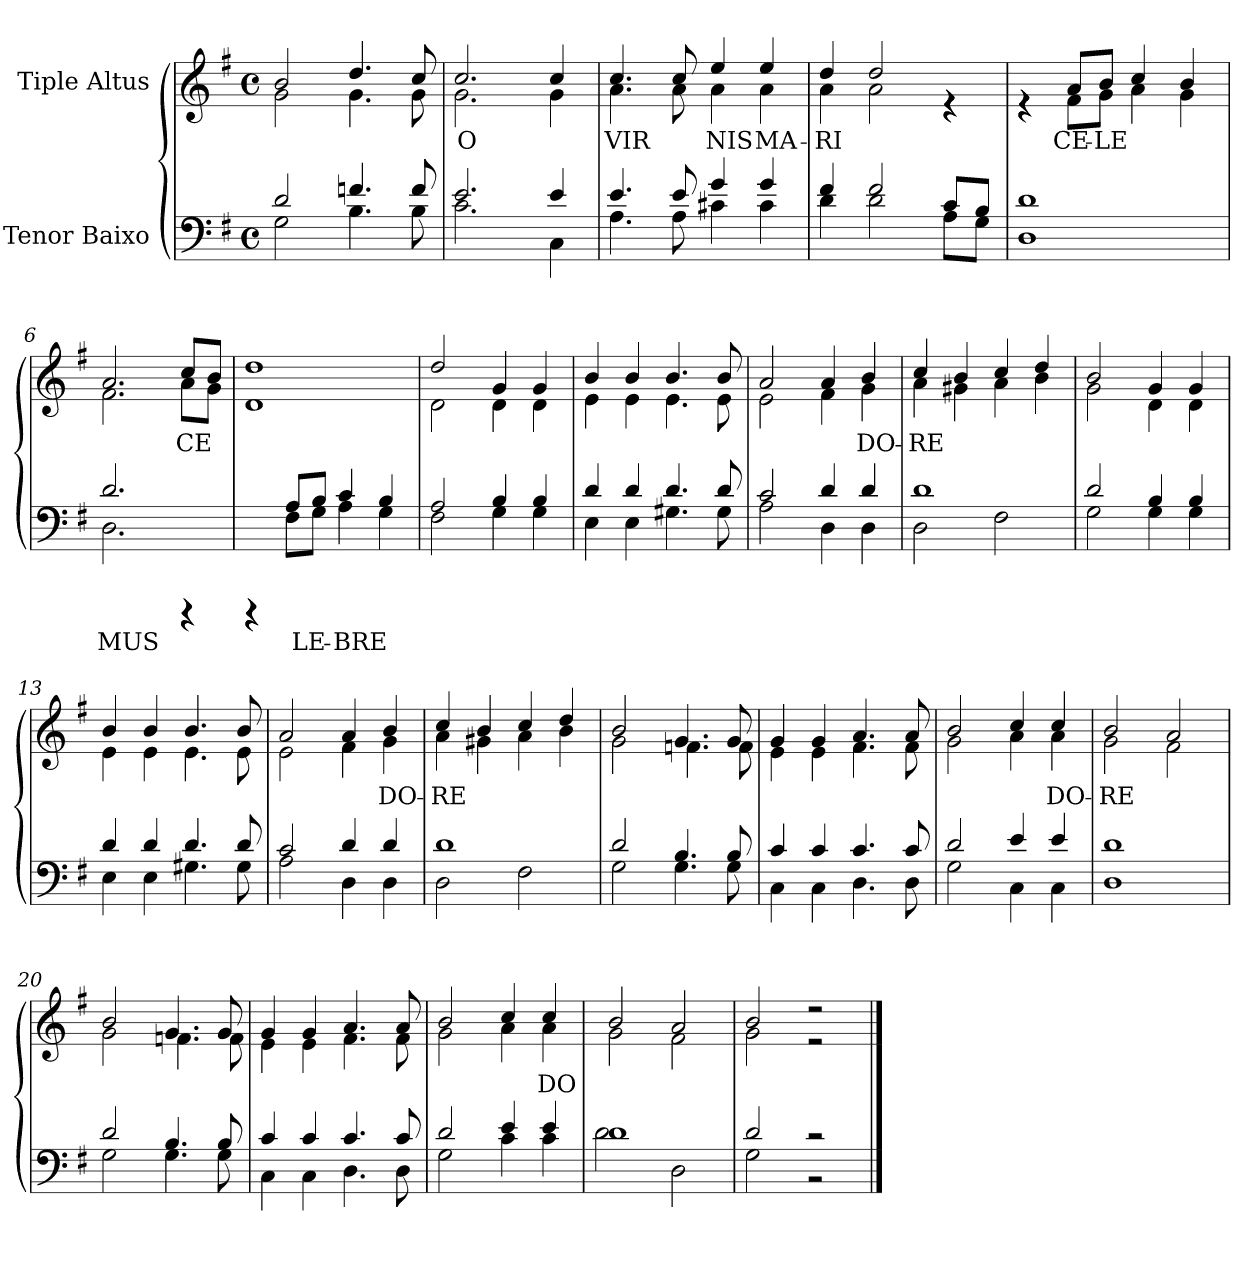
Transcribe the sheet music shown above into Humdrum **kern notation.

**kern	**text	**kern	**text
*part2	*part2	*part1	*part1
*staff2	*staff2	*staff1	*staff1
*I"Tenor Baixo	*	*I"Tiple Altus	*
!!LO:PB:g=z
*stria5	*	*stria5	*
*clefF4	*	*clefG2	*
*k[f#]	*	*k[f#]	*
*G:	*	*G:	*
*M4/4	*	*M4/4	*
*met(c)	*	*met(c)	*
=1	=1	=1	=1
!	!LO:LY:b:cj	!	!
*^	*	*	*
!	!	!LO:LY:b:cj	!	!LO:LY:b:cj
*	*	*	*^	*
!	!	!	!	!	!LO:LY:b:cj
2d/	2G\	--	2b/	2g\	--
!	!	!LO:LY:b:cj	!	!	!
!	!	!LO:LY:b:cj	!	!	!LO:LY:b:cj
!	!	!	!	!	!LO:LY:b:cj
4.fn/	4.B\	--	4.dd/	4.g\	--
!	!	!LO:LY:b:cj	!	!	!
!	!	!LO:LY:b:cj	!	!	!LO:LY:b:cj
!	!	!	!	!	!LO:LY:b:cj
8f/	8B\	--	8cc/	8g\	--
=2	=2	=2	=2	=2	=2
!	!	!LO:LY:b:cj	!	!	!
!	!	!LO:LY:b:cj	!	!	!LO:LY:b:cj
!	!	!	!	!	!LO:LY:b:cj
2.e/	2.c\	--	2.cc/	2.g\	-O-
!	!	!LO:LY:b:cj	!	!	!
!	!	!LO:LY:b:cj	!	!	!LO:LY:b:cj
!	!	!	!	!	!LO:LY:b:cj
4e/	4C\	--	4cc/	4g\	-
=3	=3	=3	=3	=3	=3
!	!	!LO:LY:b:cj	!	!	!
!	!	!LO:LY:b:cj	!	!	!LO:LY:b:cj
!	!	!	!	!	!LO:LY:b:cj
4.e/	4.A\	--	4.cc/	4.a\	-VIR
!	!	!LO:LY:b:cj	!	!	!
!	!	!LO:LY:b:cj	!	!	!LO:LY:b:cj
!	!	!	!	!	!LO:LY:b:cj
8e/	8A\	--	8cc/	8a\	--
!	!	!LO:LY:b:cj	!	!	!
!	!	!LO:LY:b:cj	!	!	!LO:LY:b:cj
!	!	!	!	!	!LO:LY:b:cj
4g/	4c#X\	--	4ee/	4a\	-NIS
!	!	!LO:LY:b:cj	!	!	!
!	!	!LO:LY:b:cj	!	!	!LO:LY:b:cj
!	!	!	!	!	!LO:LY:b:cj
4g/	4c#\	--	4ee/	4a\	-MA-
!!LO:LB:g=z	!!
=4	=4	=4	=4	=4	=4
!	!	!LO:LY:b:cj	!	!	!
!	!	!LO:LY:b:cj	!	!	!LO:LY:b:cj
!	!	!	!	!	!LO:LY:b:cj
4f#/	4d\	--	4dd/	4a\	-RI-
!	!	!LO:LY:b:cj	!	!	!
!	!	!LO:LY:b:cj	!	!	!LO:LY:b:cj
!	!	!	!	!	!LO:LY:b:cj
2f#/	2d\	--	2dd/	2a\	-
!	!	!LO:LY:b:cj	!	!	!
!	!	!LO:LY:b:cj	!	!	!
8c/L	8A\L	--	4re	4re	.
!	!	!LO:LY:b:cj	!	!	!
!	!	!LO:LY:b:cj	!	!	!
8B/J	8G\J	--	.	.	.
=5	=5	=5	=5	=5	=5
!	!	!LO:LY:b:cj	!	!	!
!	!	!LO:LY:b:cj	!	!	!
1d	1D	--	4re	4re	.
!	!	!	!	!	!LO:LY:b:cj
!	!	!	!	!	!LO:LY:b:cj
.	.	.	8a/L	8f#\L	-CE-
!	!	!	!	!	!LO:LY:b:cj
!	!	!	!	!	!LO:LY:b:cj
.	.	.	8b/J	8g\J	-LE-
!	!	!	!	!	!LO:LY:b:cj
!	!	!	!	!	!LO:LY:b:cj
.	.	.	4cc/	4a\	-
!	!	!	!	!	!LO:LY:b:cj
!	!	!	!	!	!LO:LY:b:cj
.	.	.	4b/	4g\	--
=6	=6	=6	=6	=6	=6
!	!	!LO:LY:b:cj	!	!	!
!	!	!LO:LY:b:cj	!	!	!LO:LY:b:cj
!	!	!	!	!	!LO:LY:b:cj
2.d/	2.D\	-MUS	2.a/	2.f#\	-
!	!	!	!	!	!LO:LY:b:cj
!	!	!	!	!	!LO:LY:b:cj
4rBBBB	4rBBBB	.	8cc/L	8a\L	-CE-
!	!	!	!	!	!LO:LY:b:cj
!	!	!	!	!	!LO:LY:b:cj
.	.	.	8b/J	8g\J	--
!!LO:LB:g=z	!!
=7	=7	=7	=7	=7	=7
!	!	!	!	!	!LO:LY:b:cj
!	!	!	!	!	!LO:LY:b:cj
4rBBBB	4rBBBB	.	1dd	1d	--
!	!	!LO:LY:b:cj	!	!	!
!	!	!LO:LY:b:cj	!	!	!
8A/L	8F#\L	--	.	.	.
!	!	!LO:LY:b:cj	!	!	!
!	!	!LO:LY:b:cj	!	!	!
8B/J	8G\J	-LE-	.	.	.
!	!	!LO:LY:b:cj	!	!	!
!	!	!LO:LY:b:cj	!	!	!
4c/	4A\	-BRE	.	.	.
!	!	!LO:LY:b:cj	!	!	!
!	!	!LO:LY:b:cj	!	!	!
4B/	4G\	--	.	.	.
=8	=8	=8	=8	=8	=8
!	!	!LO:LY:b:cj	!	!	!
!	!	!LO:LY:b:cj	!	!	!LO:LY:b:cj
!	!	!	!	!	!LO:LY:b:cj
2A/	2F#\	-	2dd/	2d\	-
!	!	!LO:LY:b:cj	!	!	!
!	!	!LO:LY:b:cj	!	!	!LO:LY:b:cj
!	!	!	!	!	!LO:LY:b:cj
4B/	4G\	--	4g/	4d\	--
!	!	!LO:LY:b:cj	!	!	!
!	!	!LO:LY:b:cj	!	!	!LO:LY:b:cj
!	!	!	!	!	!LO:LY:b:cj
4B/	4G\	--	4g/	4d\	-
=9	=9	=9	=9	=9	=9
!	!	!LO:LY:b:cj	!	!	!
!	!	!LO:LY:b:cj	!	!	!LO:LY:b:cj
!	!	!	!	!	!LO:LY:b:cj
4d/	4E\	--	4b/	4e\	--
!	!	!LO:LY:b:cj	!	!	!
!	!	!LO:LY:b:cj	!	!	!LO:LY:b:cj
!	!	!	!	!	!LO:LY:b:cj
4d/	4E\	--	4b/	4e\	-
!	!	!LO:LY:b:cj	!	!	!
!	!	!LO:LY:b:cj	!	!	!LO:LY:b:cj
!	!	!	!	!	!LO:LY:b:cj
4.d/	4.G#X\	--	4.b/	4.e\	--
!	!	!LO:LY:b:cj	!	!	!
!	!	!LO:LY:b:cj	!	!	!LO:LY:b:cj
!	!	!	!	!	!LO:LY:b:cj
8d/	8G#\	--	8b/	8e\	--
!!LO:LB:g=z	!!
=10	=10	=10	=10	=10	=10
!	!	!LO:LY:b:cj	!	!	!
!	!	!LO:LY:b:cj	!	!	!LO:LY:b:cj
!	!	!	!	!	!LO:LY:b:cj
2c/	2A\	--	2a/	2e\	-
!	!	!LO:LY:b:cj	!	!	!
!	!	!LO:LY:b:cj	!	!	!LO:LY:b:cj
!	!	!	!	!	!LO:LY:b:cj
4d/	4D\	--	4a/	4f#\	--
!	!	!LO:LY:b:cj	!	!	!
!	!	!LO:LY:b:cj	!	!	!LO:LY:b:cj
!	!	!	!	!	!LO:LY:b:cj
4d/	4D\	--	4b/	4g\	-DO-
=11	=11	=11	=11	=11	=11
!	!	!LO:LY:b:cj	!	!	!
!	!	!LO:LY:b:cj	!	!	!LO:LY:b:cj
!	!	!	!	!	!LO:LY:b:cj
1d	2D\	--	4cc/	4a\	-RE
!	!	!	!	!	!LO:LY:b:cj
!	!	!	!	!	!LO:LY:b:cj
.	.	.	4b/	4g#X\	--
!	!	!LO:LY:b:cj	!	!	!LO:LY:b:cj
!	!	!	!	!	!LO:LY:b:cj
.	2F#\	--	4cc/	4a\	--
!	!	!	!	!	!LO:LY:b:cj
!	!	!	!	!	!LO:LY:b:cj
.	.	.	4dd/	4b\	--
=12	=12	=12	=12	=12	=12
!	!	!LO:LY:b:cj	!	!	!
!	!	!LO:LY:b:cj	!	!	!LO:LY:b:cj
!	!	!	!	!	!LO:LY:b:cj
2d/	2G\	--	2b/	2g\	-
!	!	!LO:LY:b:cj	!	!	!
!	!	!LO:LY:b:cj	!	!	!LO:LY:b:cj
!	!	!	!	!	!LO:LY:b:cj
4B/	4G\	--	4g/	4d\	--
!	!	!LO:LY:b:cj	!	!	!
!	!	!LO:LY:b:cj	!	!	!LO:LY:b:cj
!	!	!	!	!	!LO:LY:b:cj
4B/	4G\	--	4g/	4d\	-
!!LO:LB:g=z	!!
=13	=13	=13	=13	=13	=13
!	!	!LO:LY:b:cj	!	!	!
!	!	!LO:LY:b:cj	!	!	!LO:LY:b:cj
!	!	!	!	!	!LO:LY:b:cj
4d/	4E\	--	4b/	4e\	--
!	!	!LO:LY:b:cj	!	!	!
!	!	!LO:LY:b:cj	!	!	!LO:LY:b:cj
!	!	!	!	!	!LO:LY:b:cj
4d/	4E\	--	4b/	4e\	-
!	!	!LO:LY:b:cj	!	!	!
!	!	!LO:LY:b:cj	!	!	!LO:LY:b:cj
!	!	!	!	!	!LO:LY:b:cj
4.d/	4.G#X\	--	4.b/	4.e\	--
!	!	!LO:LY:b:cj	!	!	!
!	!	!LO:LY:b:cj	!	!	!LO:LY:b:cj
!	!	!	!	!	!LO:LY:b:cj
8d/	8G#\	--	8b/	8e\	--
=14	=14	=14	=14	=14	=14
!	!	!LO:LY:b:cj	!	!	!
!	!	!LO:LY:b:cj	!	!	!LO:LY:b:cj
!	!	!	!	!	!LO:LY:b:cj
2c/	2A\	--	2a/	2e\	-
!	!	!LO:LY:b:cj	!	!	!
!	!	!LO:LY:b:cj	!	!	!LO:LY:b:cj
!	!	!	!	!	!LO:LY:b:cj
4d/	4D\	--	4a/	4f#\	--
!	!	!LO:LY:b:cj	!	!	!
!	!	!LO:LY:b:cj	!	!	!LO:LY:b:cj
!	!	!	!	!	!LO:LY:b:cj
4d/	4D\	--	4b/	4g\	-DO-
=15	=15	=15	=15	=15	=15
!	!	!LO:LY:b:cj	!	!	!
!	!	!LO:LY:b:cj	!	!	!LO:LY:b:cj
!	!	!	!	!	!LO:LY:b:cj
1d	2D\	--	4cc/	4a\	-RE
!	!	!	!	!	!LO:LY:b:cj
!	!	!	!	!	!LO:LY:b:cj
.	.	.	4b/	4g#X\	--
!	!	!LO:LY:b:cj	!	!	!LO:LY:b:cj
!	!	!	!	!	!LO:LY:b:cj
.	2F#\	--	4cc/	4a\	--
!	!	!	!	!	!LO:LY:b:cj
!	!	!	!	!	!LO:LY:b:cj
.	.	.	4dd/	4b\	--
!!LO:PB:g=z	!!
=16	=16	=16	=16	=16	=16
!	!	!LO:LY:b:cj	!	!	!
!	!	!LO:LY:b:cj	!	!	!LO:LY:b:cj
!	!	!	!	!	!LO:LY:b:cj
2d/	2G\	--	2b/	2g\	-
!	!	!LO:LY:b:cj	!	!	!
!	!	!LO:LY:b:cj	!	!	!LO:LY:b:cj
!	!	!	!	!	!LO:LY:b:cj
4.B/	4.G\	--	4.g/	4.fn\	--
!	!	!LO:LY:b:cj	!	!	!
!	!	!LO:LY:b:cj	!	!	!LO:LY:b:cj
!	!	!	!	!	!LO:LY:b:cj
8B/	8G\	--	8g/	8f\	-
=17	=17	=17	=17	=17	=17
!	!	!LO:LY:b:cj	!	!	!
!	!	!LO:LY:b:cj	!	!	!LO:LY:b:cj
!	!	!	!	!	!LO:LY:b:cj
4c/	4C\	--	4g/	4e\	--
!	!	!LO:LY:b:cj	!	!	!
!	!	!LO:LY:b:cj	!	!	!LO:LY:b:cj
!	!	!	!	!	!LO:LY:b:cj
4c/	4C\	--	4g/	4e\	-
!	!	!LO:LY:b:cj	!	!	!
!	!	!LO:LY:b:cj	!	!	!LO:LY:b:cj
!	!	!	!	!	!LO:LY:b:cj
4.c/	4.D\	--	4.a/	4.f#\	--
!	!	!LO:LY:b:cj	!	!	!
!	!	!LO:LY:b:cj	!	!	!LO:LY:b:cj
!	!	!	!	!	!LO:LY:b:cj
8c/	8D\	--	8a/	8f#\	--
=18	=18	=18	=18	=18	=18
!	!	!LO:LY:b:cj	!	!	!
!	!	!LO:LY:b:cj	!	!	!LO:LY:b:cj
!	!	!	!	!	!LO:LY:b:cj
2d/	2G\	--	2b/	2g\	-
!	!	!LO:LY:b:cj	!	!	!
!	!	!LO:LY:b:cj	!	!	!LO:LY:b:cj
!	!	!	!	!	!LO:LY:b:cj
4e/	4C\	--	4cc/	4a\	--
!	!	!LO:LY:b:cj	!	!	!
!	!	!LO:LY:b:cj	!	!	!LO:LY:b:cj
!	!	!	!	!	!LO:LY:b:cj
4e/	4C\	--	4cc/	4a\	-DO-
!!LO:LB:g=z	!!
=19	=19	=19	=19	=19	=19
!	!	!LO:LY:b:cj	!	!	!
!	!	!LO:LY:b:cj	!	!	!LO:LY:b:cj
!	!	!	!	!	!LO:LY:b:cj
1d	1D	--	2b/	2g\	-RE
!	!	!	!	!	!LO:LY:b:cj
!	!	!	!	!	!LO:LY:b:cj
.	.	.	2a/	2f#\	--
=20	=20	=20	=20	=20	=20
!	!	!LO:LY:b:cj	!	!	!
!	!	!LO:LY:b:cj	!	!	!LO:LY:b:cj
!	!	!	!	!	!LO:LY:b:cj
2d/	2G\	--	2b/	2g\	-
!	!	!LO:LY:b:cj	!	!	!
!	!	!LO:LY:b:cj	!	!	!LO:LY:b:cj
!	!	!	!	!	!LO:LY:b:cj
4.B/	4.G\	--	4.g/	4.fn\	--
!	!	!LO:LY:b:cj	!	!	!
!	!	!LO:LY:b:cj	!	!	!LO:LY:b:cj
!	!	!	!	!	!LO:LY:b:cj
8B/	8G\	--	8g/	8f\	-
=21	=21	=21	=21	=21	=21
!	!	!LO:LY:b:cj	!	!	!
!	!	!LO:LY:b:cj	!	!	!LO:LY:b:cj
!	!	!	!	!	!LO:LY:b:cj
4c/	4C\	--	4g/	4e\	--
!	!	!LO:LY:b:cj	!	!	!
!	!	!LO:LY:b:cj	!	!	!LO:LY:b:cj
!	!	!	!	!	!LO:LY:b:cj
4c/	4C\	--	4g/	4e\	-
!	!	!LO:LY:b:cj	!	!	!
!	!	!LO:LY:b:cj	!	!	!LO:LY:b:cj
!	!	!	!	!	!LO:LY:b:cj
4.c/	4.D\	--	4.a/	4.f#\	--
!	!	!LO:LY:b:cj	!	!	!
!	!	!LO:LY:b:cj	!	!	!LO:LY:b:cj
!	!	!	!	!	!LO:LY:b:cj
8c/	8D\	--	8a/	8f#\	--
!!LO:LB:g=z	!!
=22	=22	=22	=22	=22	=22
!	!	!LO:LY:b:cj	!	!	!
!	!	!LO:LY:b:cj	!	!	!LO:LY:b:cj
!	!	!	!	!	!LO:LY:b:cj
2d/	2G\	--	2b/	2g\	-
!	!	!LO:LY:b:cj	!	!	!
!	!	!LO:LY:b:cj	!	!	!LO:LY:b:cj
!	!	!	!	!	!LO:LY:b:cj
4e/	4c\	--	4cc/	4a\	--
!	!	!LO:LY:b:cj	!	!	!
!	!	!LO:LY:b:cj	!	!	!LO:LY:b:cj
!	!	!	!	!	!LO:LY:b:cj
4e/	4c\	--	4cc/	4a\	-DO-
=23	=23	=23	=23	=23	=23
!	!	!LO:LY:b:cj	!	!	!
!	!	!LO:LY:b:cj	!	!	!LO:LY:b:cj
!	!	!	!	!	!LO:LY:b:cj
1d	2d\	--	2b/	2g\	-
!	!	!LO:LY:b:cj	!	!	!LO:LY:b:cj
!	!	!	!	!	!LO:LY:b:cj
.	2D\	--	2a/	2f#\	--
=24	=24	=24	=24	=24	=24
!	!	!LO:LY:b:cj	!	!	!
!	!	!LO:LY:b:cj	!	!	!LO:LY:b:cj
!	!	!	!	!	!LO:LY:b:cj
2d/	2G\	--	2b/	2g\	-
2r	2r	.	2r	2r	.
*v	*v	*	*	*	*
*	*	*v	*v	*
==	==	==	==
*-	*-	*-	*-
